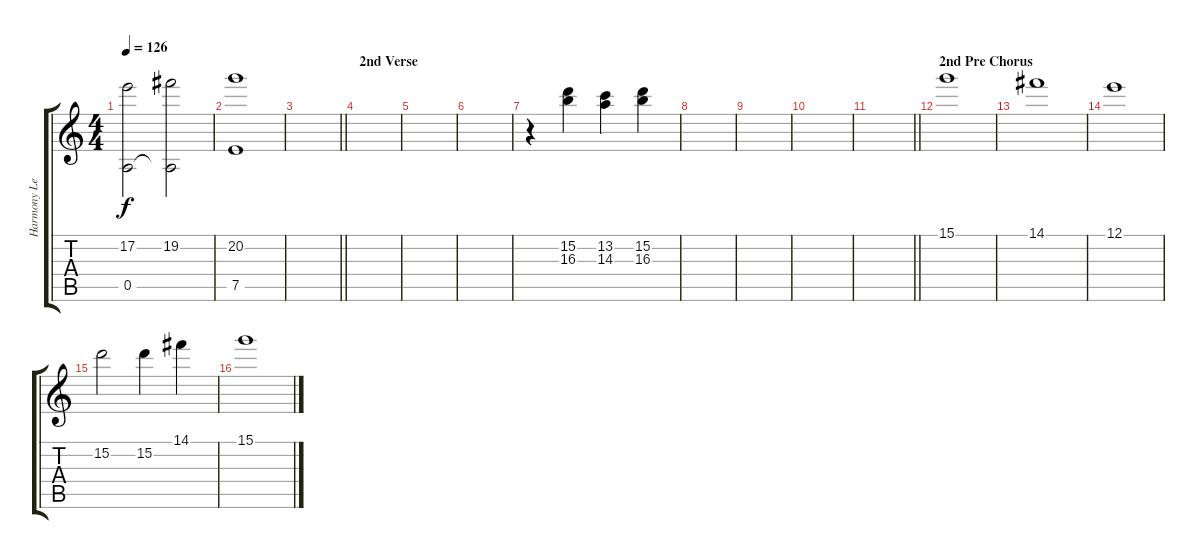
\track ("Harmony Lead / Strings" "Harmony Le") {instrument overdrivenguitar}
\staff {score tabs}
\tuning (E4 B3 G3 D3 A2 E2) {hide}
\ts (4 4)
\tempo 126
\clef g2
\ks c
(17.2 0.5).2{dy f} (19.2 0.5{t}).2 |
(20.2 7.5).1 |
\barLineRight lightlight
|
\section ("" "2nd Verse")
|
|
|
r.4 (15.2 16.3).4 (13.2 14.3).4 (15.2 16.3).4 |
|
|
|
\barLineRight lightlight
|
\section ("" "2nd Pre Chorus")
15.1.1 |
14.1.1 |
12.1.1 |
15.2.2 15.2.4 14.1.4 |
15.1.1
